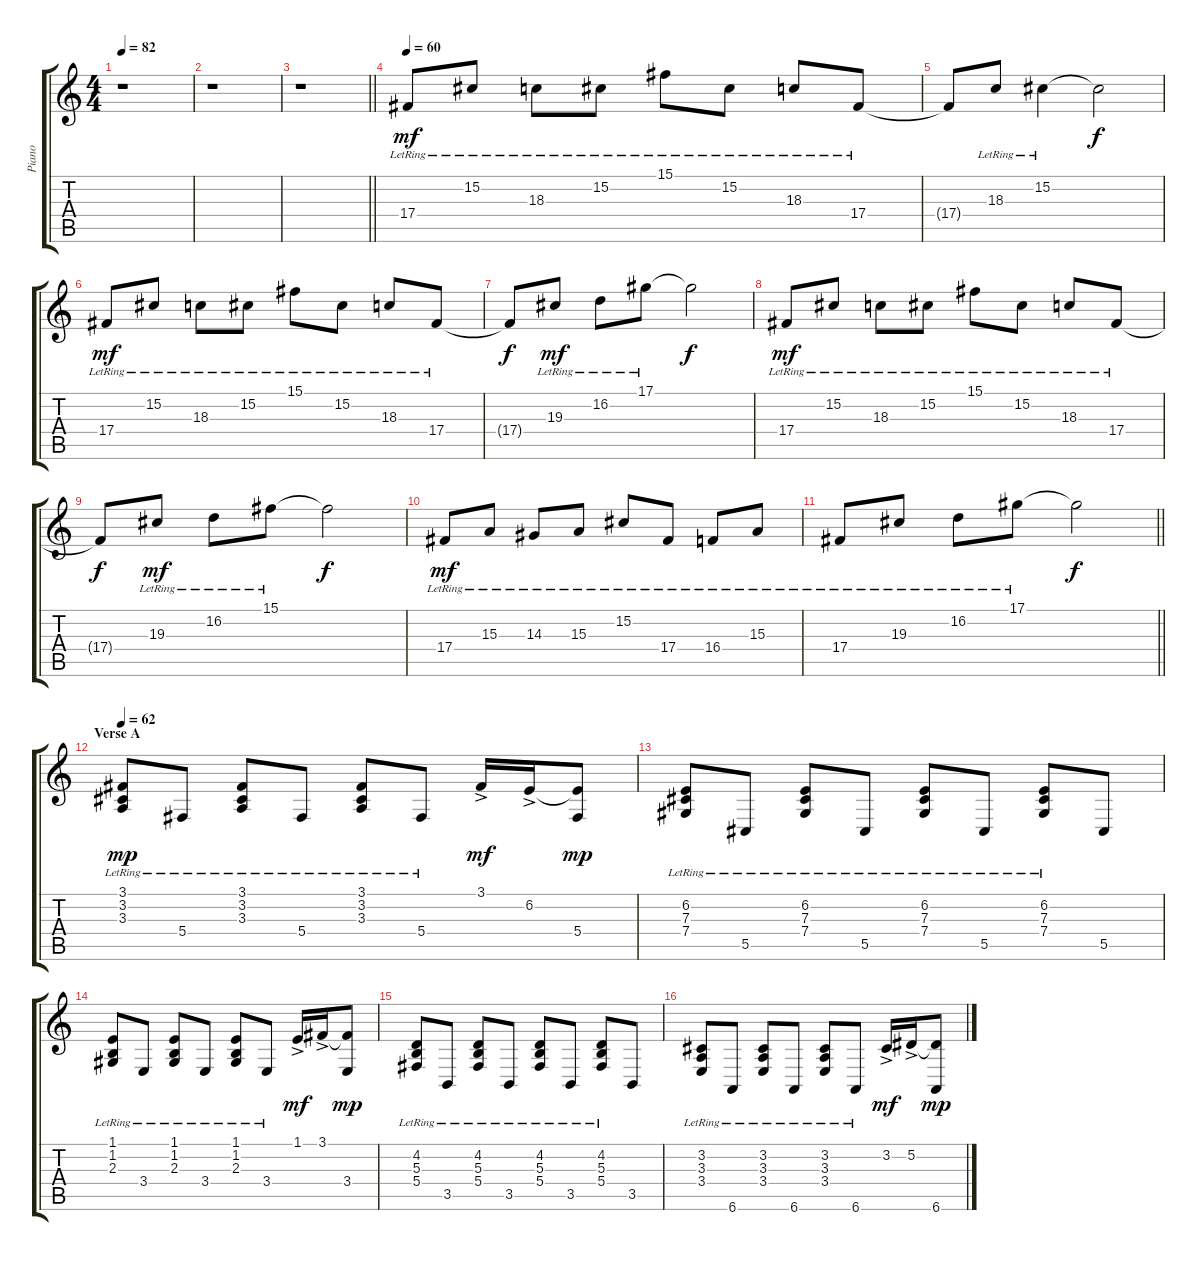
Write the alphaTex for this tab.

\track ("Piano" "Piano") {instrument electricgrandpiano}
\staff {score tabs}
\tuning (Eb4 Bb3 Gb3 Db3 Ab2 Eb2) {hide}
\ts (4 4)
\tempo 82
\clef g2
\ks c
r.1{dy mf} |
r.1 |
\barLineRight lightlight
r.1 |
\section ("" "")
\tempo 60
17.4{lr}.8 15.2{lr}.8 18.3{lr}.8 15.2{lr}.8 15.1{lr}.8 15.2{lr}.8 18.3{lr}.8 17.4{lr}.8 |
17.4{t}.8 18.3{lr}.8 15.2{lr}.4 15.2{t}.2{dy f} |
17.4{lr}.8{dy mf} 15.2{lr}.8 18.3{lr}.8 15.2{lr}.8 15.1{lr}.8 15.2{lr}.8 18.3{lr}.8 17.4{lr}.8 |
17.4{t}.8{dy f} 19.3{lr}.8{dy mf} 16.2{lr}.8 17.1{lr}.8 17.1{t}.2{dy f} |
17.4{lr}.8{dy mf} 15.2{lr}.8 18.3{lr}.8 15.2{lr}.8 15.1{lr}.8 15.2{lr}.8 18.3{lr}.8 17.4{lr}.8 |
17.4{t}.8{dy f} 19.3{lr}.8{dy mf} 16.2{lr}.8 15.1{lr}.8 15.1{t}.2{dy f} |
17.4{lr}.8{dy mf} 15.3{lr}.8 14.3{lr}.8 15.3{lr}.8 15.2{lr}.8 17.4{lr}.8 16.4{lr}.8 15.3{lr}.8 |
\barLineRight lightlight
17.4{lr}.8 19.3{lr}.8 16.2{lr}.8 17.1{lr}.8 17.1{t}.2{dy f} |
\section ("" "Verse A")
\tempo 62
(3.1 3.2{lr} 3.3{lr}).8{dy mp volume 14 balance 11} 5.4{lr}.8 (3.1 3.2{lr} 3.3{lr}).8 5.4{lr}.8 (3.1 3.2{lr} 3.3{lr}).8 5.4{lr}.8 3.1{ac}.16{dy mf} 6.2{ac}.16 (6.2{t} 5.4).8{dy mp} |
(6.2{lr} 7.3{lr} 7.4{lr}).8 5.5{lr}.8 (6.2{lr} 7.3{lr} 7.4{lr}).8 5.5{lr}.8 (6.2{lr} 7.3{lr} 7.4{lr}).8 5.5{lr}.8 (6.2{lr} 7.3{lr} 7.4{lr}).8 5.5.8 |
(1.1{lr} 1.2{lr} 2.3{lr}).8 3.4{lr}.8 (1.1{lr} 1.2{lr} 2.3{lr}).8 3.4{lr}.8 (1.1{lr} 1.2{lr} 2.3{lr}).8 3.4{lr}.8 1.1{ac}.16{dy mf} 3.1{ac}.16 (3.1{t} 3.4).8{dy mp} |
(4.2{lr} 5.3{lr} 5.4{lr}).8 3.5{lr}.8 (4.2{lr} 5.3{lr} 5.4{lr}).8 3.5{lr}.8 (4.2{lr} 5.3{lr} 5.4{lr}).8 3.5{lr}.8 (4.2{lr} 5.3{lr} 5.4{lr}).8 3.5.8 |
(3.2{lr} 3.3{lr} 3.4{lr}).8 6.6{lr}.8 (3.2{lr} 3.3{lr} 3.4{lr}).8 6.6{lr}.8 (3.2{lr} 3.3{lr} 3.4{lr}).8 6.6{lr}.8 3.2{ac}.16{dy mf} 5.2{ac}.16 (5.2{t} 6.6).8{dy mp}
